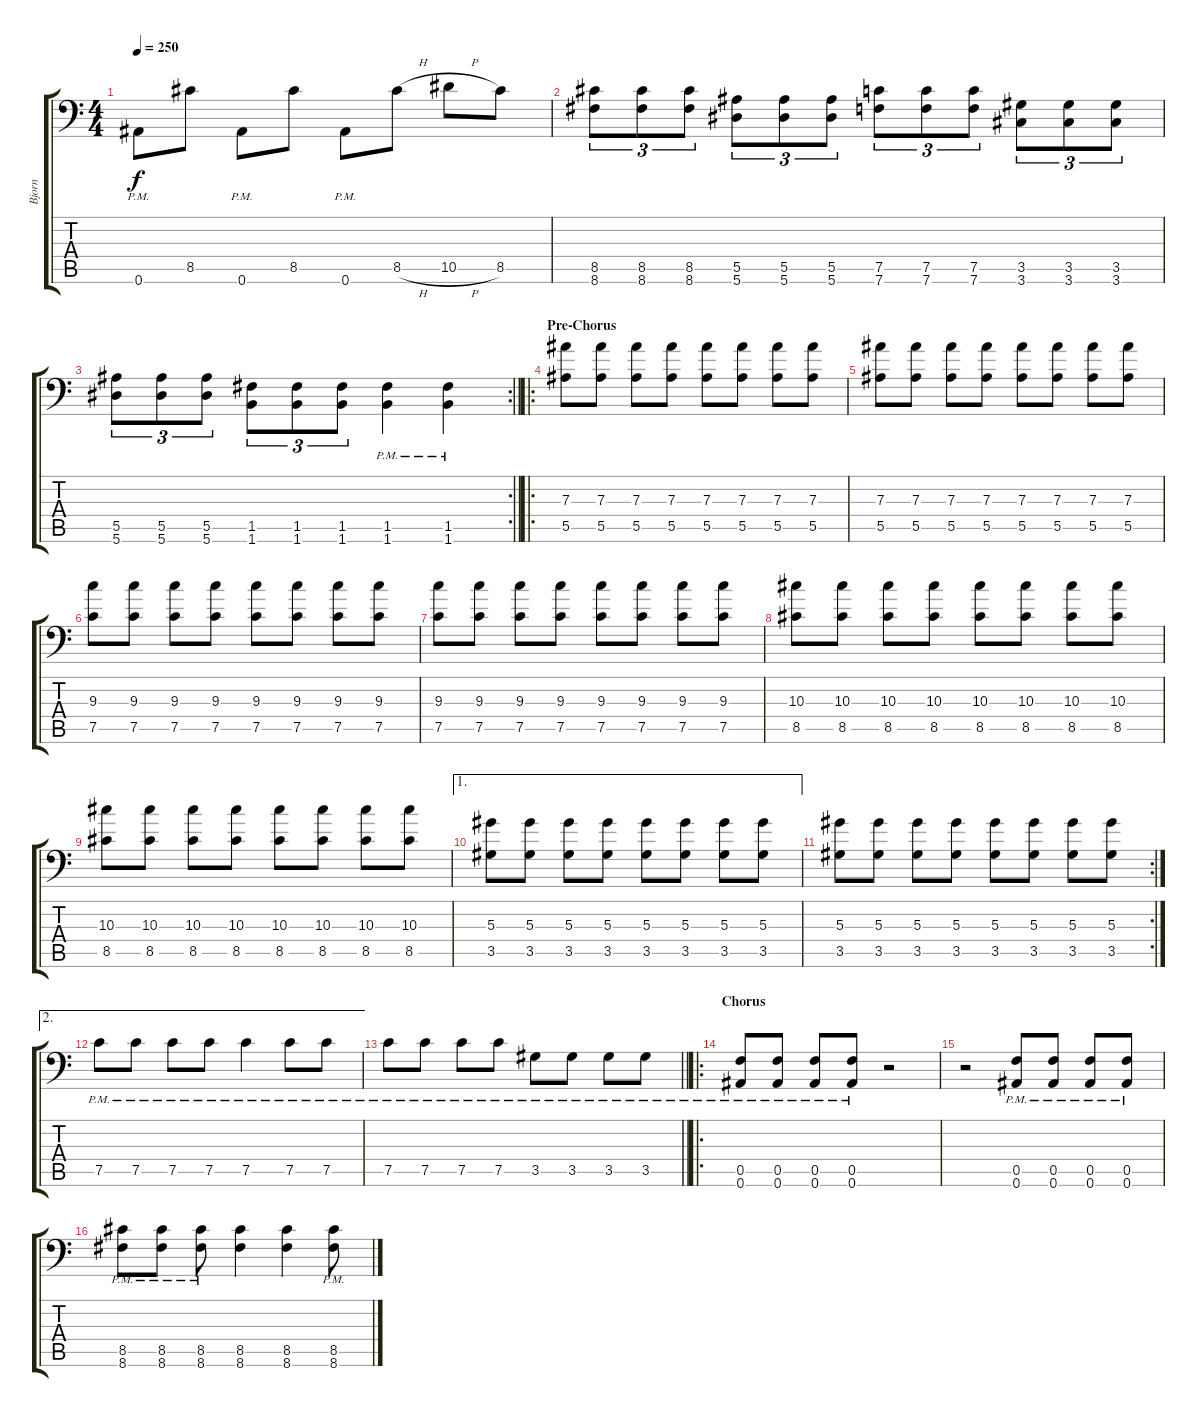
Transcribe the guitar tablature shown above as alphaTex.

\track ("Bjorn" "Bjorn") {instrument distortionguitar}
\staff {score tabs}
\tuning (C4 G3 Eb3 Bb2 F2 Bb1) {hide}
\ts (4 4)
\tempo 250
\clef f4
\ks c
0.6{pm}.8{dy f} 8.5.8 0.6{pm}.8 8.5.8 0.6{pm}.8 8.5{h}.8 10.5{h}.8 8.5.8 |
(8.5 8.6).8{tu (3 2)} (8.5 8.6).8{tu (3 2)} (8.5 8.6).8{tu (3 2)} (5.5 5.6).8{tu (3 2)} (5.5 5.6).8{tu (3 2)} (5.5 5.6).8{tu (3 2)} (7.5 7.6).8{tu (3 2)} (7.5 7.6).8{tu (3 2)} (7.5 7.6).8{tu (3 2)} (3.5 3.6).8{tu (3 2)} (3.5 3.6).8{tu (3 2)} (3.5 3.6).8{tu (3 2)} |
\rc 2
\barLineRight lightlight
(5.5 5.6).8{tu (3 2)} (5.5 5.6).8{tu (3 2)} (5.5 5.6).8{tu (3 2)} (1.5 1.6).8{tu (3 2)} (1.5 1.6).8{tu (3 2)} (1.5 1.6).8{tu (3 2)} (1.5{pm} 1.6{pm}).4 (1.5{pm} 1.6{pm}).4 |
\ro
\section ("" "Pre-Chorus")
(7.3 5.5).8 (7.3 5.5).8 (7.3 5.5).8 (7.3 5.5).8 (7.3 5.5).8 (7.3 5.5).8 (7.3 5.5).8 (7.3 5.5).8 |
(7.3 5.5).8 (7.3 5.5).8 (7.3 5.5).8 (7.3 5.5).8 (7.3 5.5).8 (7.3 5.5).8 (7.3 5.5).8 (7.3 5.5).8 |
(9.3 7.5).8 (9.3 7.5).8 (9.3 7.5).8 (9.3 7.5).8 (9.3 7.5).8 (9.3 7.5).8 (9.3 7.5).8 (9.3 7.5).8 |
(9.3 7.5).8 (9.3 7.5).8 (9.3 7.5).8 (9.3 7.5).8 (9.3 7.5).8 (9.3 7.5).8 (9.3 7.5).8 (9.3 7.5).8 |
(10.3 8.5).8 (10.3 8.5).8 (10.3 8.5).8 (10.3 8.5).8 (10.3 8.5).8 (10.3 8.5).8 (10.3 8.5).8 (10.3 8.5).8 |
(10.3 8.5).8 (10.3 8.5).8 (10.3 8.5).8 (10.3 8.5).8 (10.3 8.5).8 (10.3 8.5).8 (10.3 8.5).8 (10.3 8.5).8 |
\ae 1
(5.3 3.5).8 (5.3 3.5).8 (5.3 3.5).8 (5.3 3.5).8 (5.3 3.5).8 (5.3 3.5).8 (5.3 3.5).8 (5.3 3.5).8 |
\rc 2
(5.3 3.5).8 (5.3 3.5).8 (5.3 3.5).8 (5.3 3.5).8 (5.3 3.5).8 (5.3 3.5).8 (5.3 3.5).8 (5.3 3.5).8 |
\ae 2
7.5{pm}.8 7.5{pm}.8 7.5{pm}.8 7.5{pm}.8 7.5{pm}.4 7.5{pm}.8 7.5{pm}.8 |
\barLineRight lightlight
7.5{pm}.8 7.5{pm}.8 7.5{pm}.8 7.5{pm}.8 3.5{pm}.8 3.5{pm}.8 3.5{pm}.8 3.5{pm}.8 |
\ro
\section ("" "Chorus")
(0.5{pm} 0.6{pm}).8 (0.5{pm} 0.6{pm}).8 (0.5{pm} 0.6{pm}).8 (0.5{pm} 0.6{pm}).8 r.2 |
r.2 (0.5{pm} 0.6{pm}).8 (0.5{pm} 0.6{pm}).8 (0.5{pm} 0.6{pm}).8 (0.5{pm} 0.6{pm}).8 |
(8.5{pm} 8.6{pm}).8 (8.5{pm} 8.6{pm}).8 (8.5{pm} 8.6{pm}).8 (8.5 8.6).4 (8.5 8.6).4 (8.5{pm} 8.6{pm}).8
